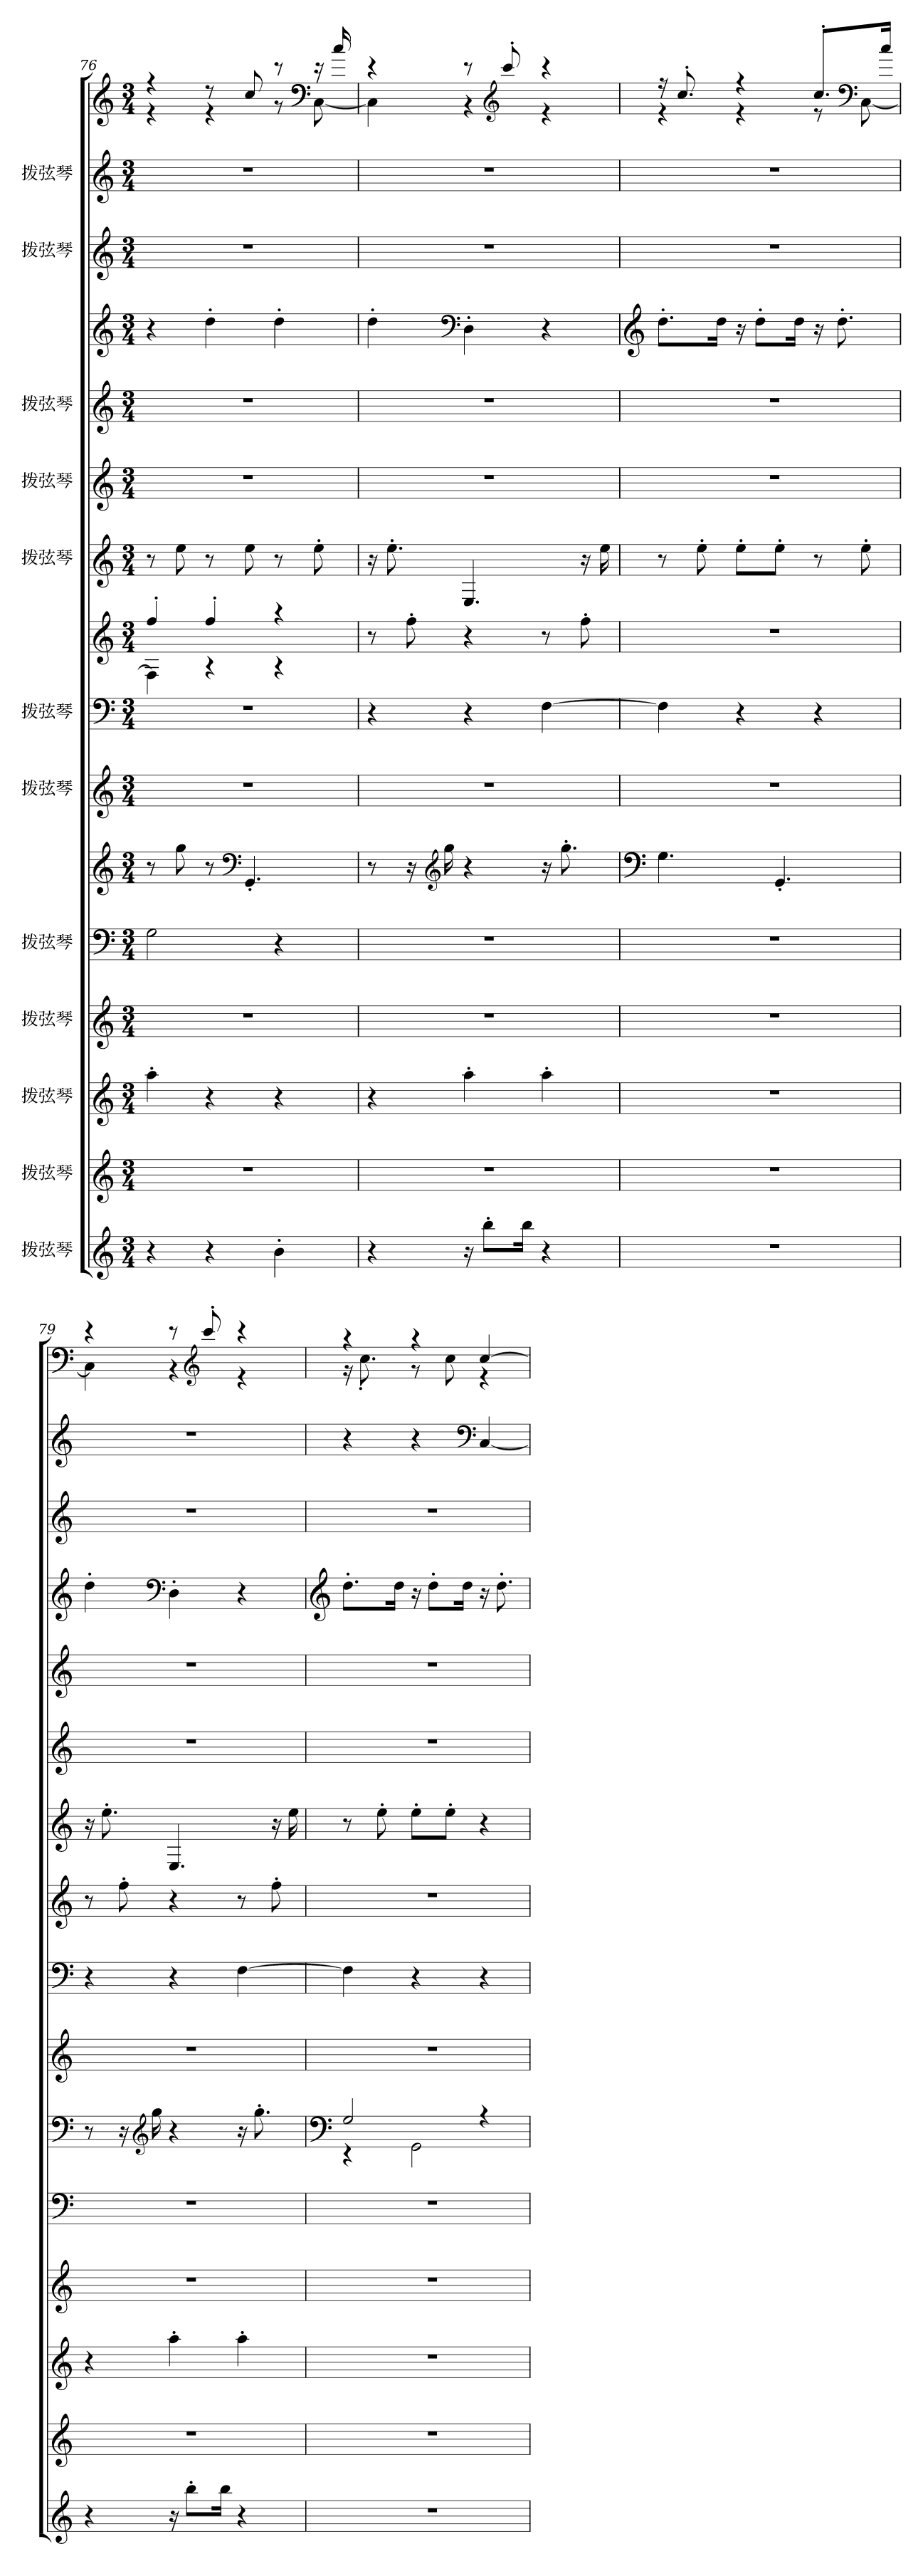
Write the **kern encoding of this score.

**kern	**kern	**kern	**kern	**kern	**kern	**kern	**kern	**kern	**kern	**kern	**kern	**kern	**kern	**kern	**kern
*part12	*part11	*part10	*part9	*part8	*part8	*part7	*part6	*part6	*part5	*part4	*part3	*part3	*part2	*part1	*part1
*staff16	*staff15	*staff14	*staff13	*staff12	*staff11	*staff10	*staff9	*staff8	*staff7	*staff6	*staff5	*staff4	*staff3	*staff2	*staff1
*I"拨弦琴	*I"拨弦琴	*I"拨弦琴	*I"拨弦琴	*I"拨弦琴	*	*I"拨弦琴	*I"拨弦琴	*	*I"拨弦琴	*I"拨弦琴	*I"拨弦琴	*	*I"拨弦琴	*I"拨弦琴	*
!!LO:PB:g=z
*clefG2	*clefG2	*clefG2	*clefG2	*clefF4	*clefG2	*clefG2	*clefF4	*clefG2	*clefG2	*clefG2	*clefG2	*clefG2	*clefG2	*clefG2	*clefG2
*k[]	*k[]	*k[]	*k[]	*k[]	*k[]	*k[]	*k[]	*k[]	*k[]	*k[]	*k[]	*k[]	*k[]	*k[]	*k[]
*M3/4	*M3/4	*M3/4	*M3/4	*M3/4	*M3/4	*M3/4	*M3/4	*M3/4	*M3/4	*M3/4	*M3/4	*M3/4	*M3/4	*M3/4	*M3/4
=76	=76	=76	=76	=76	=76	=76	=76	=76	=76	=76	=76	=76	=76	=76	=76
*	*	*	*	*	*	*	*	*^	*	*	*	*	*	*	*^
4r	2.r	4aa'\	2.r	2G\	8r	2.r	2.r	4ff'/	4F\]	8r	2.r	2.r	4r	2.r	2.r	4r	4r
.	.	.	.	.	8gg\	.	.	.	.	8ee\	.	.	.	.	.	.	.
4r	.	4r	.	.	8r	.	.	4ff'/	4r	8r	.	.	4dd'\	.	.	8r	4r
*	*	*	*	*	*clefF4	*	*	*	*	*	*	*	*	*	*	*	*
.	.	.	.	.	4.GG'/	.	.	.	.	8ee\	.	.	.	.	.	8cc/	.
4b'\	.	4r	.	4r	.	.	.	4r	4r	8r	.	.	4dd'\	.	.	8r	8r
*	*	*	*	*	*	*	*	*	*	*	*	*	*	*	*	*clefF4	*
.	.	.	.	.	.	.	.	.	.	8ee'\	.	.	.	.	.	16r	[8C\
.	.	.	.	.	.	.	.	.	.	.	.	.	.	.	.	16cc/	.
*	*	*	*	*	*	*	*	*v	*v	*	*	*	*	*	*	*	*
=77	=77	=77	=77	=77	=77	=77	=77	=77	=77	=77	=77	=77	=77	=77	=77	=77
4r	2.r	4r	2.r	2.r	8r	2.r	4r	8r	16r	2.r	2.r	4dd'\	2.r	2.r	4r	4C\]
.	.	.	.	.	.	.	.	.	8.ee'\	.	.	.	.	.	.	.
.	.	.	.	.	16r	.	.	8ff'\	.	.	.	.	.	.	.	.
*	*	*	*	*	*clefG2	*	*	*	*	*	*	*	*	*	*	*
.	.	.	.	.	16gg\	.	.	.	.	.	.	.	.	.	.	.
*	*	*	*	*	*	*	*	*	*	*	*	*clefF4	*	*	*	*
16r	.	4aa'\	.	.	4r	.	4r	4r	4.E/	.	.	4D'\	.	.	8r	4r
8bb'\L	.	.	.	.	.	.	.	.	.	.	.	.	.	.	.	.
*	*	*	*	*	*	*	*	*	*	*	*	*	*	*	*clefG2	*
.	.	.	.	.	.	.	.	.	.	.	.	.	.	.	8ccc'/	.
16bb\Jk	.	.	.	.	.	.	.	.	.	.	.	.	.	.	.	.
4r	.	4aa'\	.	.	16r	.	[4F\	8r	.	.	.	4r	.	.	4r	4r
.	.	.	.	.	8.gg'\	.	.	.	.	.	.	.	.	.	.	.
.	.	.	.	.	.	.	.	8ff'\	16r	.	.	.	.	.	.	.
.	.	.	.	.	.	.	.	.	16ee\	.	.	.	.	.	.	.
=78	=78	=78	=78	=78	=78	=78	=78	=78	=78	=78	=78	=78	=78	=78	=78	=78
*	*	*	*	*	*clefF4	*	*	*	*	*	*	*clefG2	*	*	*	*
2.r	2.r	2.r	2.r	2.r	4.G\	2.r	4F\]	2.r	8r	2.r	2.r	8.dd'\L	2.r	2.r	16r	4r
.	.	.	.	.	.	.	.	.	.	.	.	.	.	.	8.cc'/	.
.	.	.	.	.	.	.	.	.	8ee'\	.	.	.	.	.	.	.
.	.	.	.	.	.	.	.	.	.	.	.	16dd\Jk	.	.	.	.
.	.	.	.	.	.	.	4r	.	8ee'\L	.	.	16r	.	.	4r	4r
.	.	.	.	.	.	.	.	.	.	.	.	8dd'\L	.	.	.	.
.	.	.	.	.	4.GG'/	.	.	.	8ee'\J	.	.	.	.	.	.	.
.	.	.	.	.	.	.	.	.	.	.	.	16dd\Jk	.	.	.	.
.	.	.	.	.	.	.	4r	.	8r	.	.	16r	.	.	8.cc'/L	8r
.	.	.	.	.	.	.	.	.	.	.	.	8.dd'\	.	.	.	.
*	*	*	*	*	*	*	*	*	*	*	*	*	*	*	*clefF4	*
.	.	.	.	.	.	.	.	.	8ee'\	.	.	.	.	.	.	[8C\
.	.	.	.	.	.	.	.	.	.	.	.	.	.	.	16cc/Jk	.
!!LO:PB:g=z	!!
=79	=79	=79	=79	=79	=79	=79	=79	=79	=79	=79	=79	=79	=79	=79	=79	=79
4r	2.r	4r	2.r	2.r	8r	2.r	4r	8r	16r	2.r	2.r	4dd'\	2.r	2.r	4r	4C\]
.	.	.	.	.	.	.	.	.	8.ee'\	.	.	.	.	.	.	.
.	.	.	.	.	16r	.	.	8ff'\	.	.	.	.	.	.	.	.
*	*	*	*	*	*clefG2	*	*	*	*	*	*	*	*	*	*	*
.	.	.	.	.	16gg\	.	.	.	.	.	.	.	.	.	.	.
*	*	*	*	*	*	*	*	*	*	*	*	*clefF4	*	*	*	*
16r	.	4aa'\	.	.	4r	.	4r	4r	4.E/	.	.	4D'\	.	.	8r	4r
8bb'\L	.	.	.	.	.	.	.	.	.	.	.	.	.	.	.	.
*	*	*	*	*	*	*	*	*	*	*	*	*	*	*	*clefG2	*
.	.	.	.	.	.	.	.	.	.	.	.	.	.	.	8ccc'/	.
16bb\Jk	.	.	.	.	.	.	.	.	.	.	.	.	.	.	.	.
4r	.	4aa'\	.	.	16r	.	[4F\	8r	.	.	.	4r	.	.	4r	4r
.	.	.	.	.	8.gg'\	.	.	.	.	.	.	.	.	.	.	.
.	.	.	.	.	.	.	.	8ff'\	16r	.	.	.	.	.	.	.
.	.	.	.	.	.	.	.	.	16ee\	.	.	.	.	.	.	.
=80	=80	=80	=80	=80	=80	=80	=80	=80	=80	=80	=80	=80	=80	=80	=80	=80
*	*	*	*	*	*clefF4	*	*	*	*	*	*	*clefG2	*	*	*	*
*	*	*	*	*	*^	*	*	*	*	*	*	*	*	*	*	*
2.r	2.r	2.r	2.r	2.r	2G/	4r	2.r	4F\]	2.r	8r	2.r	2.r	8.dd'\L	2.r	4r	4r	16r
.	.	.	.	.	.	.	.	.	.	.	.	.	.	.	.	.	8.cc'\
.	.	.	.	.	.	.	.	.	.	8ee'\	.	.	.	.	.	.	.
.	.	.	.	.	.	.	.	.	.	.	.	.	16dd\Jk	.	.	.	.
.	.	.	.	.	.	2GG\	.	4r	.	8ee'\L	.	.	16r	.	4r	4r	8r
.	.	.	.	.	.	.	.	.	.	.	.	.	8dd'\L	.	.	.	.
.	.	.	.	.	.	.	.	.	.	8ee'\J	.	.	.	.	.	.	8cc\
.	.	.	.	.	.	.	.	.	.	.	.	.	16dd\Jk	.	.	.	.
*	*	*	*	*	*	*	*	*	*	*	*	*	*	*	*clefF4	*	*
.	.	.	.	.	4r	.	.	4r	.	4r	.	.	16r	.	[4C/	[4cc/	4r
.	.	.	.	.	.	.	.	.	.	.	.	.	8.dd'\	.	.	.	.
*	*	*	*	*	*v	*v	*	*	*	*	*	*	*	*	*	*v	*v
=	=	=	=	=	=	=	=	=	=	=	=	=	=	=	=
*-	*-	*-	*-	*-	*-	*-	*-	*-	*-	*-	*-	*-	*-	*-	*-
